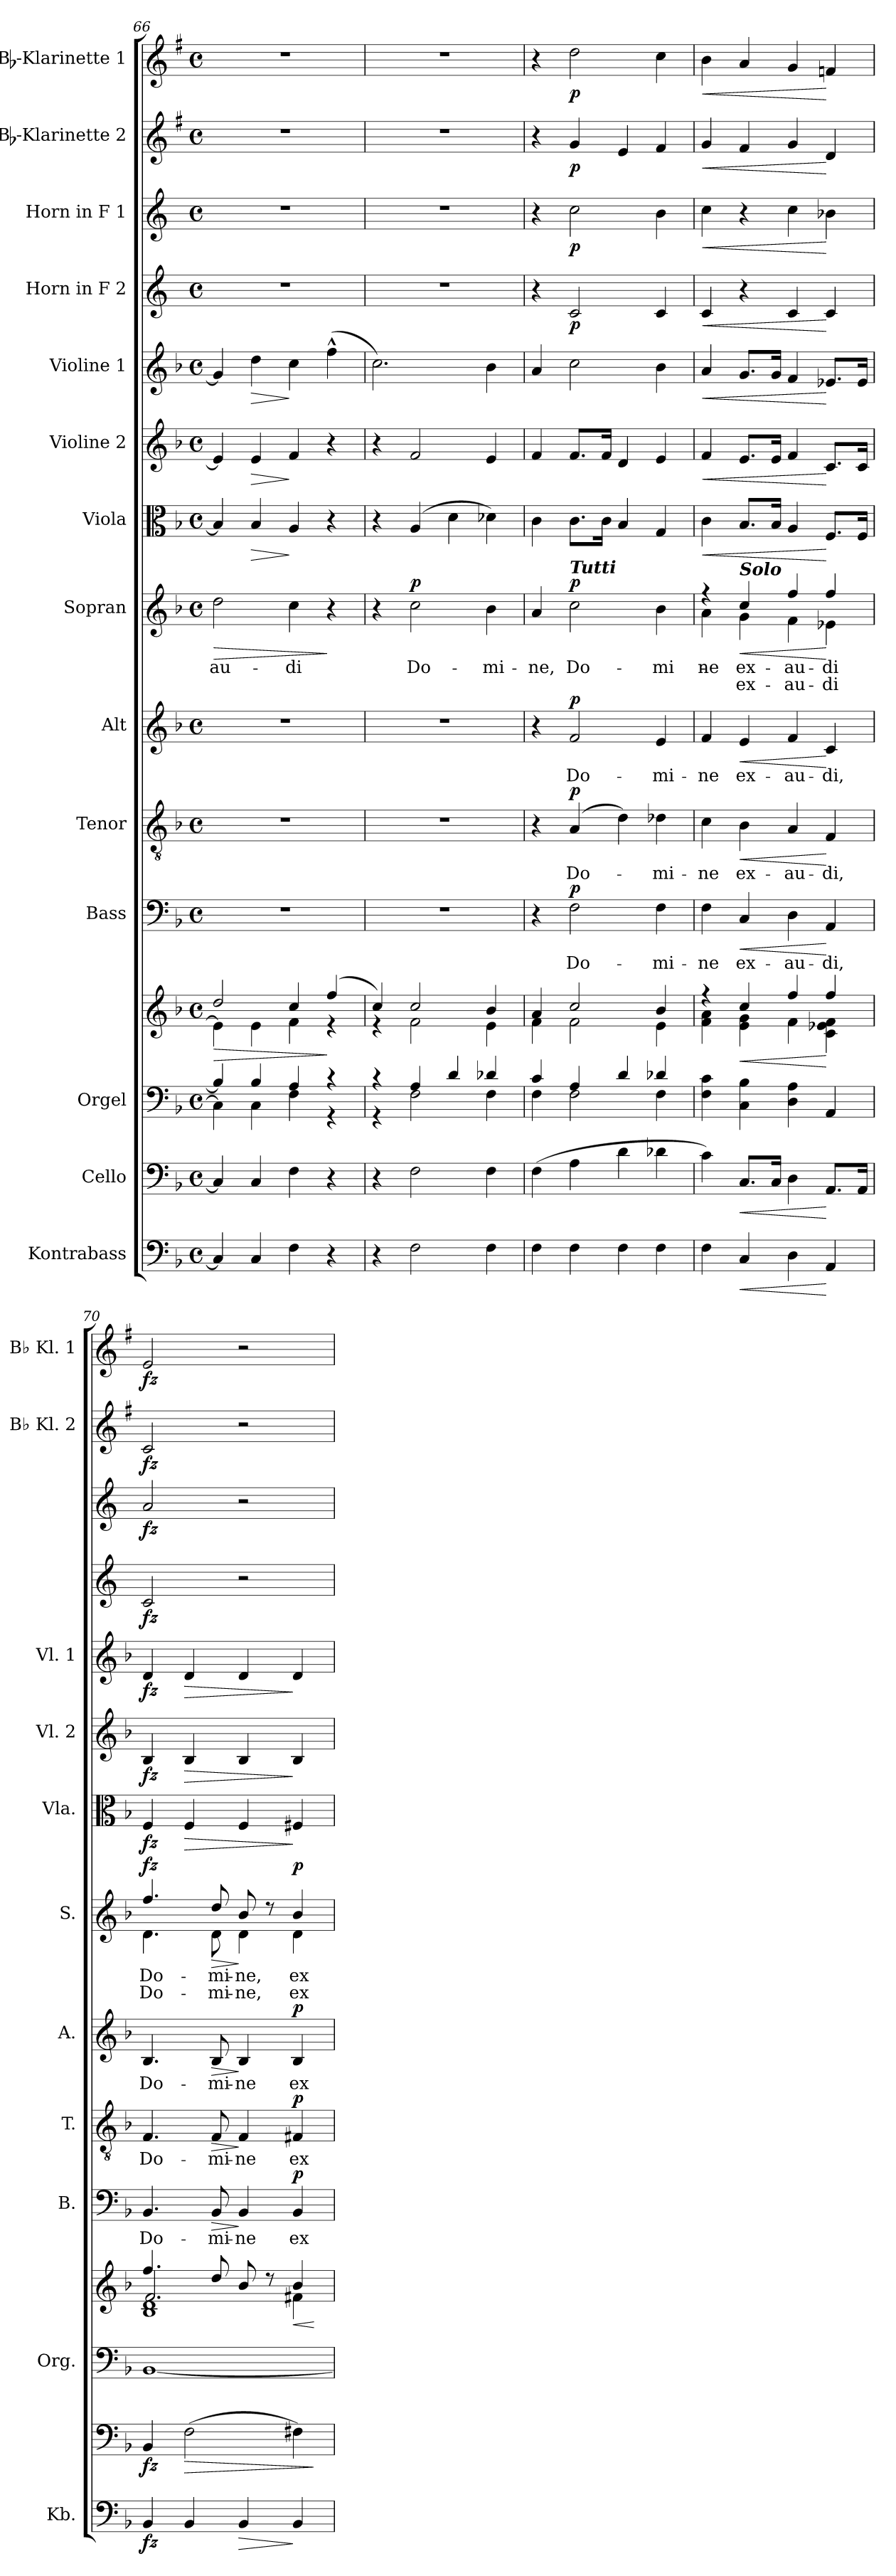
**kern	**dynam	**kern	**dynam	**kern	**kern	**dynam	**kern	**text	**dynam	**kern	**text	**dynam	**kern	**text	**dynam	**kern	**text	**text	**dynam	**kern	**dynam	**kern	**dynam	**kern	**dynam	**kern	**dynam	**kern	**dynam	**kern	**dynam	**kern	**dynam
*part14	*part14	*part13	*part13	*part12	*part12	*part12	*part11	*part11	*part11	*part10	*part10	*part10	*part9	*part9	*part9	*part8	*part8	*part8	*part8	*part7	*part7	*part6	*part6	*part5	*part5	*part4	*part4	*part3	*part3	*part2	*part2	*part1	*part1
*staff15	*staff15	*staff14	*staff14	*staff13	*staff12	*staff12/13	*staff11	*staff11	*staff11	*staff10	*staff10	*staff10	*staff9	*staff9	*staff9	*staff8	*staff8	*staff8	*staff8	*staff7	*staff7	*staff6	*staff6	*staff5	*staff5	*staff4	*staff4	*staff3	*staff3	*staff2	*staff2	*staff1	*staff1
*I"Kontrabass	*	*I"Cello	*	*I"Orgel	*	*	*I"Bass	*	*	*I"Tenor	*	*	*I"Alt	*	*	*I"Sopran	*	*	*	*I"Viola	*	*I"Violine 2	*	*I"Violine 1	*	*I"Horn in F 2	*	*I"Horn in F 1	*	*I"Bb-Klarinette 2	*	*I"Bb-Klarinette 1	*
*I'Kb.	*	*	*	*I'Org.	*	*	*I'B.	*	*	*I'T.	*	*	*I'A.	*	*	*I'S.	*	*	*	*I'Vla.	*	*I'Vl. 2	*	*I'Vl. 1	*	*	*	*	*	*I'Bb Kl. 2	*	*I'Bb Kl. 1	*
*clefF4	*	*clefF4	*	*clefF4	*clefG2	*	*clefF4	*	*	*clefGv2	*	*	*clefG2	*	*	*clefG2	*	*	*	*clefC3	*	*clefG2	*	*clefG2	*	*clefG2	*	*clefG2	*	*clefG2	*	*clefG2	*
*ITrd7c12	*	*	*	*	*	*	*	*	*	*	*	*	*	*	*	*	*	*	*	*	*	*	*	*	*	*ITrd4c7	*	*ITrd4c7	*	*ITrd1c2	*	*ITrd1c2	*
*k[b-]	*	*k[b-]	*	*k[b-]	*k[b-]	*	*k[b-]	*	*	*k[b-]	*	*	*k[b-]	*	*	*k[b-]	*	*	*	*k[b-]	*	*k[b-]	*	*k[b-]	*	*k[b-]	*	*k[b-]	*	*k[b-]	*	*k[b-]	*
*F:	*	*F:	*	*F:	*F:	*	*F:	*	*	*F:	*	*	*F:	*	*	*F:	*	*	*	*F:	*	*F:	*	*F:	*	*F:	*	*F:	*	*F:	*	*F:	*
*M4/4	*	*M4/4	*	*M4/4	*M4/4	*	*M4/4	*	*	*M4/4	*	*	*M4/4	*	*	*M4/4	*	*	*	*M4/4	*	*M4/4	*	*M4/4	*	*M4/4	*	*M4/4	*	*M4/4	*	*M4/4	*
*met(c)	*	*met(c)	*	*met(c)	*met(c)	*	*met(c)	*	*	*met(c)	*	*	*met(c)	*	*	*met(c)	*	*	*	*met(c)	*	*met(c)	*	*met(c)	*	*met(c)	*	*met(c)	*	*met(c)	*	*met(c)	*
=66	=66	=66	=66	=66	=66	=66	=66	=66	=66	=66	=66	=66	=66	=66	=66	=66	=66	=66	=66	=66	=66	=66	=66	=66	=66	=66	=66	=66	=66	=66	=66	=66	=66
*	*	*	*	*^	*	*	*	*	*	*	*	*	*	*	*	*	*	*	*	*	*	*	*	*	*	*	*	*	*	*	*	*	*
!	!	!	!	!	!	!	!LO:HP:b	!	!	!	!	!	!	!	!	!	!	!LO:LY:b	!	!LO:HP:b	!	!	!	!	!	!	!	!	!	!	!	!	!	!
*	*	*	*	*	*	*^	*	*	*	*	*	*	*	*	*	*	*	*	*	*	*	*	*	*	*	*	*	*	*	*	*	*	*	*
4CC/]	.	4C/]	.	4B-/]	4C\]	2dd/	4e\]	>	1r	.	.	1r	.	.	1r	.	.	2dd\	-au-	.	>	4B-/]	.	4e/]	.	4g/]	.	1r	.	1r	.	1r	.	1r	.
!	!	!	!	!	!	!	!	!	!	!	!	!	!	!	!	!	!	!	!	!	!	!	!LO:HP:b	!	!LO:HP:b	!	!LO:HP:b	!	!	!	!	!	!	!	!
4CC/	.	4C/	.	4B-/	4C\	.	4e\	.	.	.	.	.	.	.	.	.	.	.	.	.	.	4B-/	>	4e/	>	4dd\	>	.	.	.	.	.	.	.	.
!	!	!	!	!	!	!	!	!	!	!	!	!	!	!	!	!	!	!	!LO:LY:b	!	!	!	!	!	!	!	!	!	!	!	!	!	!	!	!
4FF\	.	4F\	.	4A/	4F\	4cc/	4f\	.	.	.	.	.	.	.	.	.	.	4cc\	-di	.	.	4A/	]	4f/	]	4cc\	]	.	.	.	.	.	.	.	.
4r	.	4r	.	4r	4r	(4ff/	4re	]	.	.	.	.	.	.	.	.	.	4r	.	.	]	4r	.	4r	.	(>4ff^^>\	.	.	.	.	.	.	.	.	.
=67	=67	=67	=67	=67	=67	=67	=67	=67	=67	=67	=67	=67	=67	=67	=67	=67	=67	=67	=67	=67	=67	=67	=67	=67	=67	=67	=67	=67	=67	=67	=67	=67	=67	=67	=67
4r	.	4r	.	4r	4r	4cc/)	4re	.	1r	.	.	1r	.	.	1r	.	.	4r	.	.	.	4r	.	4r	.	2.cc\)	.	1r	.	1r	.	1r	.	1r	.
!	!	!	!	!	!	!	!	!	!	!	!	!	!	!	!	!	!	!	!LO:LY:b	!	!LO:DY:a	!	!	!	!	!	!	!	!	!	!	!	!	!	!
2FF\	.	2F\	.	4A/	2F\	2cc/	2f\	.	.	.	.	.	.	.	.	.	.	2cc\	Do-	.	p	(4A/	.	2f/	.	.	.	.	.	.	.	.	.	.	.
.	.	.	.	4d/	.	.	.	.	.	.	.	.	.	.	.	.	.	.	.	.	.	4d\	.	.	.	.	.	.	.	.	.	.	.	.	.
!	!	!	!	!	!	!	!	!	!	!	!	!	!	!	!	!	!	!	!LO:LY:b	!	!	!	!	!	!	!	!	!	!	!	!	!	!	!	!
4FF\	.	4F\	.	4d-X/	4F\	4b-/	4e\	.	.	.	.	.	.	.	.	.	.	4b-\	-mi-	.	.	4d-X\)	.	4e/	.	4b-\	.	.	.	.	.	.	.	.	.
=68	=68	=68	=68	=68	=68	=68	=68	=68	=68	=68	=68	=68	=68	=68	=68	=68	=68	=68	=68	=68	=68	=68	=68	=68	=68	=68	=68	=68	=68	=68	=68	=68	=68	=68	=68
!	!	!	!	!	!	!	!	!	!	!	!	!	!	!	!	!	!	!	!LO:LY:b	!	!	!	!	!	!	!	!	!	!	!	!	!	!	!	!
4FF\	.	(>4F\	.	4c/	4F\	4a/	4f\	.	4r	.	.	4r	.	.	4r	.	.	4a/	-ne,	.	.	4c\	.	4f/	.	4a/	.	4r	.	4r	.	4r	.	4r	.
!	!	!	!	!	!	!	!	!	!	!	!	!	!	!	!	!	!	!LO:TX:a:Bi:t=Tutti	!	!	!	!	!	!	!	!	!	!	!	!	!	!	!	!	!
!	!	!	!	!	!	!	!	!	!	!LO:LY:b	!LO:DY:a	!	!LO:LY:b	!LO:DY:a	!	!LO:LY:b	!LO:DY:a	!	!LO:LY:b	!	!LO:DY:b	!	!	!	!	!	!	!	!LO:DY:b	!	!LO:DY:b	!	!LO:DY:b	!	!LO:DY:b
4FF\	.	4A\	.	4A/	2F\	2cc/	2f\	.	2F\	Do-	p	(4A/	Do-	p	2f/	Do-	p	2cc\	Do-	.	p	8.c\L	.	8.f/L	.	2cc\	.	2F/	p	2f\	p	4f/	p	2cc\	p
.	.	.	.	.	.	.	.	.	.	.	.	.	.	.	.	.	.	.	.	.	.	16c\Jk	.	16f/Jk	.	.	.	.	.	.	.	.	.	.	.
4FF\	.	4d\	.	4d/	.	.	.	.	.	.	.	4d\)	.	.	.	.	.	.	.	.	.	4B-/	.	4d/	.	.	.	.	.	.	.	4d/	.	.	.
!	!	!	!	!	!	!	!	!	!	!LO:LY:b	!	!	!LO:LY:b	!	!	!LO:LY:b	!	!	!LO:LY:b	!	!	!	!	!	!	!	!	!	!	!	!	!	!	!	!
4FF\	.	4d-X\	.	4d-X/	4F\	4b-/	4e\	.	4F\	-mi-	.	4d-X\	-mi-	.	4e/	-mi-	.	4b-\	-mi-	.	.	4G/	.	4e/	.	4b-\	.	4F/	.	4e\	.	4e/	.	4b-\	.
=69	=69	=69	=69	=69	=69	=69	=69	=69	=69	=69	=69	=69	=69	=69	=69	=69	=69	=69	=69	=69	=69	=69	=69	=69	=69	=69	=69	=69	=69	=69	=69	=69	=69	=69	=69
!	!	!	!	!	!	!	!	!	!	!LO:LY:b	!	!	!LO:LY:b	!	!	!LO:LY:b	!	!	!LO:LY:b	!	!	!	!LO:HP:b	!	!LO:HP:b	!	!LO:HP:b	!	!LO:HP:b	!	!LO:HP:b	!	!LO:HP:b	!	!LO:HP:b
*	*	*	*	*v	*v	*	*	*	*	*	*	*	*	*	*	*	*	*^	*	*	*	*	*	*	*	*	*	*	*	*	*	*	*	*	*
4FF\	.	4c\)	.	4F\ 4c\	4rff	4f\ 4a\	.	4F\	-ne	.	4c\	-ne	.	4f/	-ne	.	4ree	4a\	-ne	.	.	4c\	<	4f/	<	4a/	<	4F/	<	4f\	<	4f/	<	4a\	<
!	!	!	!	!	!	!	!	!	!	!	!	!	!	!	!	!	!LO:TX:a:Bi:t=Solo	!	!	!	!	!	!	!	!	!	!	!	!	!	!	!	!	!	!
!	!LO:HP:b	!	!LO:HP:b	!	!	!	!LO:HP:b	!	!LO:LY:b	!LO:HP:b	!	!LO:LY:b	!LO:HP:b	!	!LO:LY:b	!LO:HP:b	!	!	!LO:LY:b	!LO:LY:a	!LO:HP:b	!	!	!	!	!	!	!	!	!	!	!	!	!	!
4CC/	<	8.C/L	<	4C\ 4B-\	4cc/	4e\ 4g\	<	4C/	ex-	<	4B-\	ex-	<	4e/	ex-	<	4cc/	4g\	ex-	ex-	<	8.B-/L	.	8.e/L	.	8.g/L	.	4r	.	4r	.	4e/	.	4g/	.
.	.	16C/Jk	.	.	.	.	.	.	.	.	.	.	.	.	.	.	.	.	.	.	.	16B-/Jk	.	16e/Jk	.	16g/Jk	.	.	.	.	.	.	.	.	.
!	!	!	!	!	!	!	!	!	!LO:LY:b	!	!	!LO:LY:b	!	!	!LO:LY:b	!	!	!	!LO:LY:b	!LO:LY:a	!	!	!	!	!	!	!	!	!	!	!	!	!	!	!
4DD\	.	4D\	.	4D\ 4A\	4ff/	4f\	.	4D\	-au-	.	4A/	-au-	.	4f/	-au-	.	4ff/	4f\	-au-	-au-	.	4A/	.	4f/	.	4f/	.	4F/	.	4f\	.	4f/	.	4f/	.
!	!	!	!	!	!	!	!	!	!LO:LY:b	!	!	!LO:LY:b	!	!	!LO:LY:b	!	!	!	!LO:LY:b	!LO:LY:a	!	!	!	!	!	!	!	!	!	!	!	!	!	!	!
4AAA/	[	8.AA/L	[	4AA/	4ff/	4c\ 4e-X\ 4f\	[	4AA/	-di,	[	4F/	-di,	[	4c/	-di,	[	4ff/	4e-X\	-di	-di	[	8.F/L	[	8.c/L	[	8.e-X/L	[	4F/	[	4e-X\	[	4c/	[	4e-X/	[
.	.	16AA/Jk	.	.	.	.	.	.	.	.	.	.	.	.	.	.	.	.	.	.	.	16F/Jk	.	16c/Jk	.	16e-/Jk	.	.	.	.	.	.	.	.	.
!!LO:PB:g=z
=70	=70	=70	=70	=70	=70	=70	=70	=70	=70	=70	=70	=70	=70	=70	=70	=70	=70	=70	=70	=70	=70	=70	=70	=70	=70	=70	=70	=70	=70	=70	=70	=70	=70	=70	=70
*	*	*	*	*	*	*^	*	*	*	*	*	*	*	*	*	*	*	*	*	*	*	*	*	*	*	*	*	*	*	*	*	*	*	*	*
!	!LO:DY:b	!	!LO:DY:b	!	!	!	!	!	!	!LO:LY:b	!	!	!LO:LY:b	!	!	!LO:LY:b	!	!	!	!LO:LY:b	!LO:LY:a	!LO:DY:a	!	!LO:DY:b	!	!LO:DY:b	!	!LO:DY:b	!	!LO:DY:b	!	!LO:DY:b	!	!LO:DY:b	!	!LO:DY:b
4BBB-/	fz	4BB-/	fz	[1BB-	4.ff/	1B- 1d	2.f/	.	4.BB-/	Do-	.	4.F/	Do-	.	4.B-/	Do-	.	4.ff/	4.d\	Do-	Do-	fz	4F/	fz	4B-/	fz	4d/	fz	2F/	fz	2d/	fz	2B-/	fz	2d/	fz
!	!	!	!LO:HP:b	!	!	!	!	!	!	!	!	!	!	!	!	!	!	!	!	!	!	!	!	!LO:HP:b	!	!LO:HP:b	!	!LO:HP:b	!	!	!	!	!	!	!	!
4BBB-/	.	(>2F\	>	.	.	.	.	.	.	.	.	.	.	.	.	.	.	.	.	.	.	.	4F/	>	4B-/	>	4d/	>	.	.	.	.	.	.	.	.
!	!	!	!	!	!	!	!	!	!	!LO:LY:b	!LO:HP:b	!	!LO:LY:b	!LO:HP:b	!	!LO:LY:b	!LO:HP:b	!	!	!LO:LY:b	!LO:LY:a	!LO:HP:b	!	!	!	!	!	!	!	!	!	!	!	!	!	!
.	.	.	.	.	8dd/	.	.	.	8BB-/	-mi-	>	8F/	-mi-	>	8B-/	-mi-	>	8dd/	8d\	-mi-	-mi-	>	.	.	.	.	.	.	.	.	.	.	.	.	.	.
!	!LO:HP:b	!	!	!	!	!	!	!	!	!LO:LY:b	!	!	!LO:LY:b	!	!	!LO:LY:b	!	!	!	!LO:LY:b	!LO:LY:a	!	!	!	!	!	!	!	!	!	!	!	!	!	!	!
4BBB-/	>	.	.	.	8b-/	.	.	.	4BB-/	-ne	]	4F/	-ne	]	4B-/	-ne	]	8b-/	4d\	-ne,	-ne,	]	4F/	.	4B-/	.	4d/	.	2r	.	2r	.	2r	.	2r	.
.	.	.	.	.	8rcc	.	.	.	.	.	.	.	.	.	.	.	.	8r	.	.	.	.	.	.	.	.	.	.	.	.	.	.	.	.	.	.
!	!	!	!	!	!	!	!	!LO:HP:b	!	!LO:LY:b	!LO:DY:a	!	!LO:LY:b	!LO:DY:a	!	!LO:LY:b	!LO:DY:a	!	!	!LO:LY:b	!LO:LY:a	!LO:DY:a	!	!	!	!	!	!	!	!	!	!	!	!	!	!
4BBB-/	]	4F#X\)	.	.	4b-/	.	4f#X\	<	4BB-/	ex-	p	4F#X/	ex-	p	4B-/	ex-	p	4b-/	4d\	ex-	ex-	p	4F#X/	]	4B-/	]	4d/	]	.	.	.	.	.	.	.	.
*	*	*	*	*	*v	*v	*v	*	*	*	*	*	*	*	*	*	*	*v	*v	*	*	*	*	*	*	*	*	*	*	*	*	*	*	*	*	*
.	.	.	]	.	.	[	.	.	.	.	.	.	.	.	.	.	.	.	.	.	.	.	.	.	.	.	.	.	.	.	.	.	.
=	=	=	=	=	=	=	=	=	=	=	=	=	=	=	=	=	=	=	=	=	=	=	=	=	=	=	=	=	=	=	=	=	=
*-	*-	*-	*-	*-	*-	*-	*-	*-	*-	*-	*-	*-	*-	*-	*-	*-	*-	*-	*-	*-	*-	*-	*-	*-	*-	*-	*-	*-	*-	*-	*-	*-	*-
